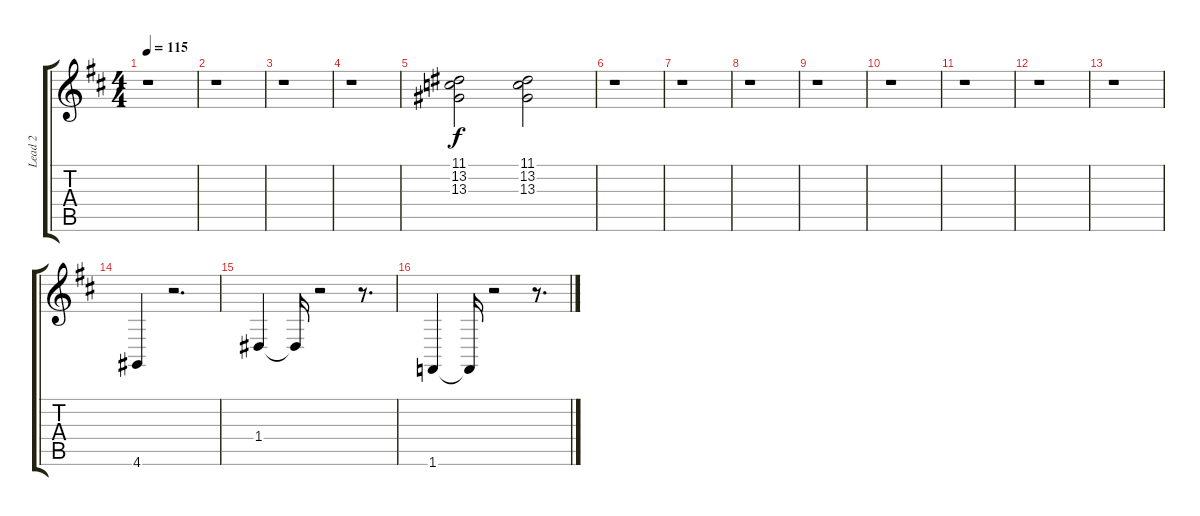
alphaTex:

\track ("Lead 2" "Lead 2") {instrument lead2sawtooth}
\staff {score tabs}
\tuning (E4 B3 G3 D3 A2 E2) {hide}
\ts (4 4)
\tempo 115
\clef g2
\ks bminor
r.1{dy f} |
r.1 |
r.1 |
r.1 |
(11.1 13.2 13.3).2 (11.1 13.2 13.3).2{balance 14} |
r.1 |
r.1 |
r.1 |
r.1 |
r.1 |
r.1 |
r.1 |
r.1 |
4.6.4{balance 2} r.2{d} |
1.4.4 1.4{t}.16 r.2 r.8{d} |
1.6.4 1.6{t}.16 r.2 r.8{d}
